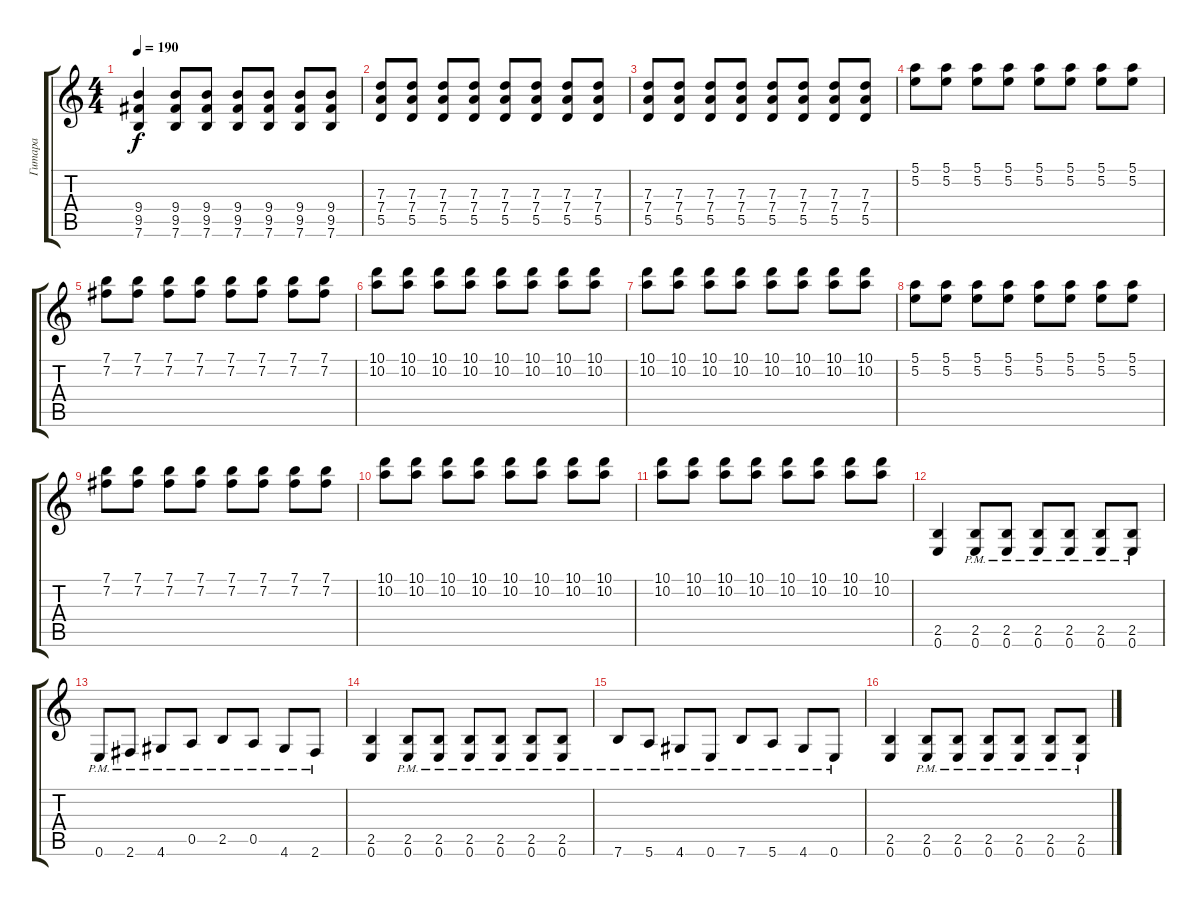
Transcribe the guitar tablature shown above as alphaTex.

\track ("Гитара" "Гитара") {instrument overdrivenguitar}
\staff {score tabs}
\tuning (E4 B3 G3 D3 A2 E2) {hide}
\ts (4 4)
\tempo 190
\clef g2
\ks c
(9.4 9.5 7.6).4{dy f} (9.4 9.5 7.6).8 (9.4 9.5 7.6).8 (9.4 9.5 7.6).8 (9.4 9.5 7.6).8 (9.4 9.5 7.6).8 (9.4 9.5 7.6).8 |
(7.3 7.4 5.5).8 (7.3 7.4 5.5).8 (7.3 7.4 5.5).8 (7.3 7.4 5.5).8 (7.3 7.4 5.5).8 (7.3 7.4 5.5).8 (7.3 7.4 5.5).8 (7.3 7.4 5.5).8 |
(7.3 7.4 5.5).8 (7.3 7.4 5.5).8 (7.3 7.4 5.5).8 (7.3 7.4 5.5).8 (7.3 7.4 5.5).8 (7.3 7.4 5.5).8 (7.3 7.4 5.5).8 (7.3 7.4 5.5).8 |
(5.1 5.2).8 (5.1 5.2).8 (5.1 5.2).8 (5.1 5.2).8 (5.1 5.2).8 (5.1 5.2).8 (5.1 5.2).8 (5.1 5.2).8 |
(7.1 7.2).8 (7.1 7.2).8 (7.1 7.2).8 (7.1 7.2).8 (7.1 7.2).8 (7.1 7.2).8 (7.1 7.2).8 (7.1 7.2).8 |
(10.1 10.2).8 (10.1 10.2).8 (10.1 10.2).8 (10.1 10.2).8 (10.1 10.2).8 (10.1 10.2).8 (10.1 10.2).8 (10.1 10.2).8 |
(10.1 10.2).8 (10.1 10.2).8 (10.1 10.2).8 (10.1 10.2).8 (10.1 10.2).8 (10.1 10.2).8 (10.1 10.2).8 (10.1 10.2).8 |
(5.1 5.2).8 (5.1 5.2).8 (5.1 5.2).8 (5.1 5.2).8 (5.1 5.2).8 (5.1 5.2).8 (5.1 5.2).8 (5.1 5.2).8 |
(7.1 7.2).8 (7.1 7.2).8 (7.1 7.2).8 (7.1 7.2).8 (7.1 7.2).8 (7.1 7.2).8 (7.1 7.2).8 (7.1 7.2).8 |
(10.1 10.2).8 (10.1 10.2).8 (10.1 10.2).8 (10.1 10.2).8 (10.1 10.2).8 (10.1 10.2).8 (10.1 10.2).8 (10.1 10.2).8 |
(10.1 10.2).8 (10.1 10.2).8 (10.1 10.2).8 (10.1 10.2).8 (10.1 10.2).8 (10.1 10.2).8 (10.1 10.2).8 (10.1 10.2).8 |
(2.5 0.6).4 (2.5{pm} 0.6{pm}).8 (2.5{pm} 0.6{pm}).8 (2.5{pm} 0.6{pm}).8 (2.5{pm} 0.6{pm}).8 (2.5{pm} 0.6{pm}).8 (2.5{pm} 0.6{pm}).8 |
0.6{pm}.8 2.6{pm}.8 4.6{pm}.8 0.5{pm}.8 2.5{pm}.8 0.5{pm}.8 4.6{pm}.8 2.6{pm}.8 |
(2.5 0.6).4 (2.5{pm} 0.6{pm}).8 (2.5{pm} 0.6{pm}).8 (2.5{pm} 0.6{pm}).8 (2.5{pm} 0.6{pm}).8 (2.5{pm} 0.6{pm}).8 (2.5{pm} 0.6{pm}).8 |
7.6{pm}.8 5.6{pm}.8 4.6{pm}.8 0.6{pm}.8 7.6{pm}.8 5.6{pm}.8 4.6{pm}.8 0.6{pm}.8 |
(2.5 0.6).4 (2.5{pm} 0.6{pm}).8 (2.5{pm} 0.6{pm}).8 (2.5{pm} 0.6{pm}).8 (2.5{pm} 0.6{pm}).8 (2.5{pm} 0.6{pm}).8 (2.5{pm} 0.6{pm}).8
